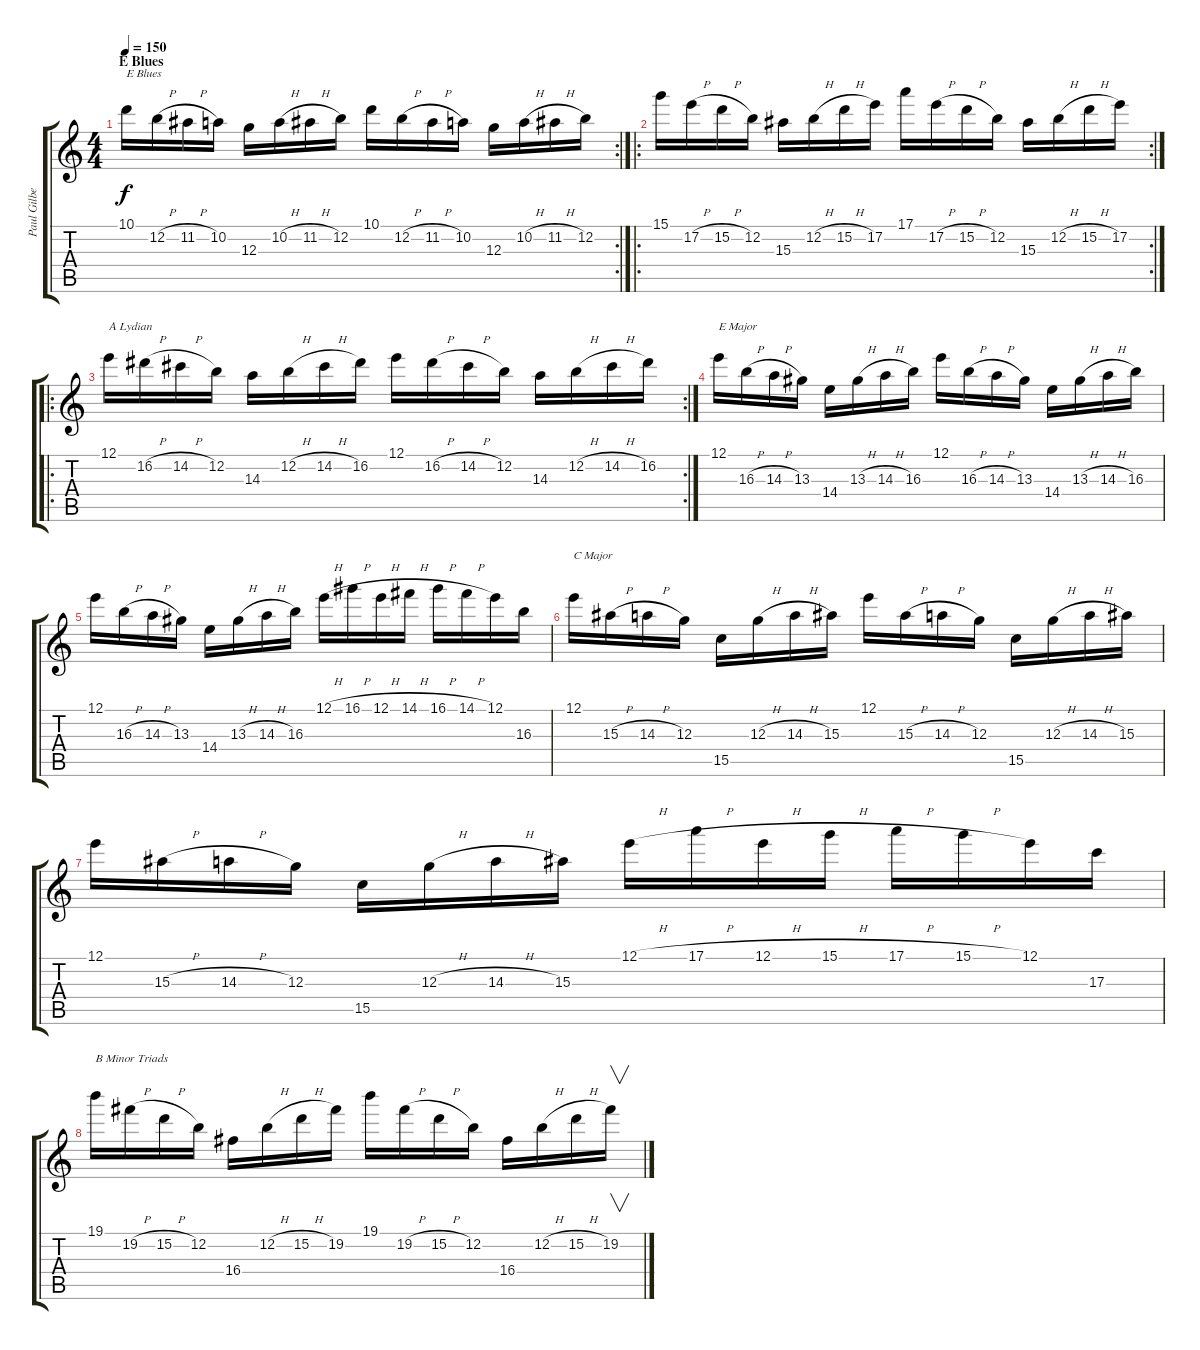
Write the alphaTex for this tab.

\track ("Paul Gilbert" "Paul Gilbe") {instrument acousticguitarnylon}
\staff {score tabs}
\tuning (E4 B3 G3 D3 A2 E2) {hide}
\rc 2
\ts (4 4)
\section ("" "E Blues")
\tempo 150
\clef g2
\ks c
10.1.16{txt "E Blues" dy f instrument acousticguitarnylon} 12.2{h}.16 11.2{h}.16 10.2.16 12.3.16 10.2{h}.16 11.2{h}.16 12.2.16 10.1.16 12.2{h}.16 11.2{h}.16 10.2.16 12.3.16 10.2{h}.16 11.2{h}.16 12.2.16 |
\ro
\rc 2
15.1.16 17.2{h}.16 15.2{h}.16 12.2.16 15.3.16 12.2{h}.16 15.2{h}.16 17.2.16 17.1.16 17.2{h}.16 15.2{h}.16 12.2.16 15.3.16 12.2{h}.16 15.2{h}.16 17.2.16 |
\ro
\rc 2
12.1.16{txt "A Lydian"} 16.2{h}.16 14.2{h}.16 12.2.16 14.3.16 12.2{h}.16 14.2{h}.16 16.2.16 12.1.16 16.2{h}.16 14.2{h}.16 12.2.16 14.3.16 12.2{h}.16 14.2{h}.16 16.2.16 |
12.1.16{txt "E Major"} 16.3{h}.16 14.3{h}.16 13.3.16 14.4.16 13.3{h}.16 14.3{h}.16 16.3.16 12.1.16 16.3{h}.16 14.3{h}.16 13.3.16 14.4.16 13.3{h}.16 14.3{h}.16 16.3.16 |
12.1.16 16.3{h}.16 14.3{h}.16 13.3.16 14.4.16 13.3{h}.16 14.3{h}.16 16.3.16 12.1{h}.16 16.1{h}.16 12.1{h}.16 14.1{h}.16 16.1{h}.16 14.1{h}.16 12.1.16 16.3.16 |
12.1.16{txt "C Major"} 15.3{h}.16 14.3{h}.16 12.3.16 15.5.16 12.3{h}.16 14.3{h}.16 15.3.16 12.1.16 15.3{h}.16 14.3{h}.16 12.3.16 15.5.16 12.3{h}.16 14.3{h}.16 15.3.16 |
12.1.16 15.3{h}.16 14.3{h}.16 12.3.16 15.5.16 12.3{h}.16 14.3{h}.16 15.3.16 12.1{h}.16 17.1{h}.16 12.1{h}.16 15.1{h}.16 17.1{h}.16 15.1{h}.16 12.1.16 17.3.16 |
19.1.16{txt "B Minor Triads"} 19.2{h}.16 15.2{h}.16 12.2.16 16.4.16 12.2{h}.16 15.2{h}.16 19.2.16 19.1.16 19.2{h}.16 15.2{h}.16 12.2.16 16.4.16 12.2{h}.16 15.2{h}.16 19.2.16{v}
